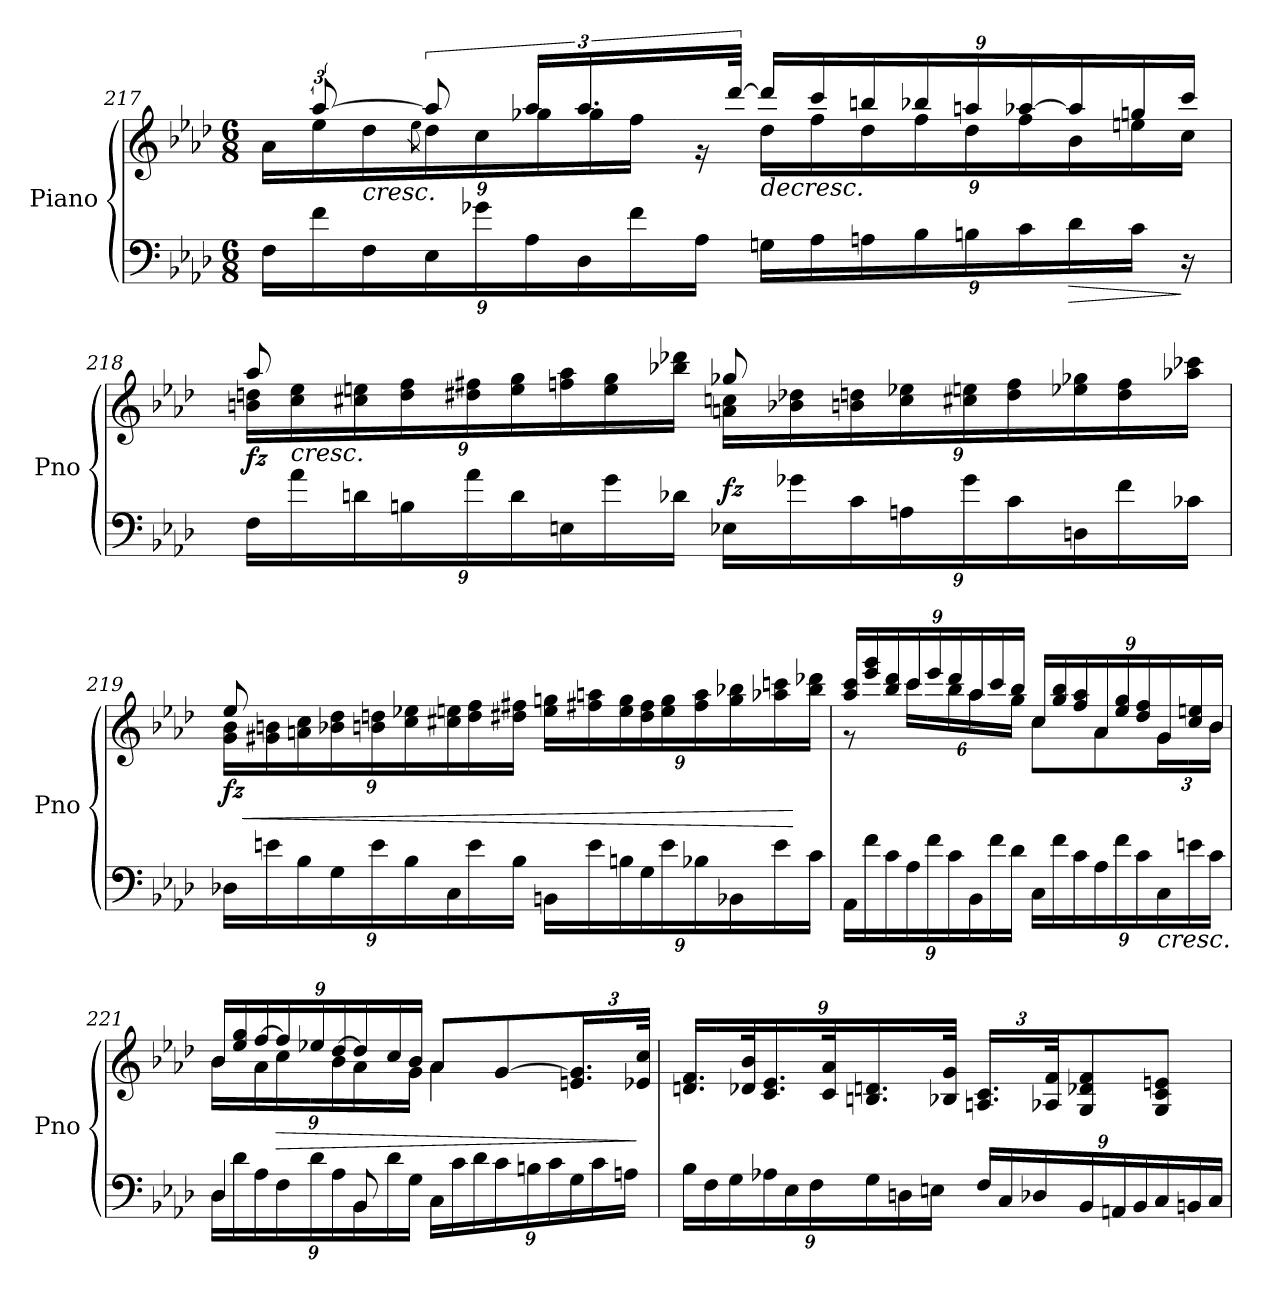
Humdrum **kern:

**kern	**kern	**dynam
*part1	*part1	*part1
*staff2	*staff1	*staff1/2
*I"Piano	*	*
*I'Pno	*	*
!!LO:LB:g=z
*clefF4	*clefG2	*
*k[b-e-a-d-]	*k[b-e-a-d-]	*
*M6/8	*M6/8	*
=217	=217	=217
*	*^	*
*Xbrackettup	*	*Xbrackettup	*
24F\LL	24rddyy	24a-\LL	.
24f\	[12aa-/	24ee-\	.
!	!	!	!LO:HP:b
24F\	.	24dd-\	<
.	.	8qee-\	.
*	*brackettup	*Xbrackettup	*
24E-\	12aa-/]	24dd-\	.
24g-X\	.	24cc\	.
24A-\	24aa-/LL	24gg-X\	.
*	*brackettup	*	*
24D-\	24.aa-/	24gg-\	.
24f\	.	24ff\JJ	.
.	24rddyy	.	.
24A-\JJ	.	24r	.
.	[48ddd-/JJk	.	.
*	*Xbrackettup	*	*
!	!	!	!LO:HP:b
24Gn\LL	24ddd-/LL]	24dd-\LL	>
24A-\	24ccc/	24ff\	.
24An\	24bbn/	24dd-\	.
24B-\	24bb-X/	24ff\	.
24Bn\	24aan/	24dd-\	.
24c\	[24aa-X/	24ff\	[
*brackettup	*	*	*
!	!	!	!LO:HP:b=2
24d-\	24aa-/]	24b-\	>
24c\JJ	24ggn/	24een\	.
24r	24ccc/JJ	24cc\JJ	]
=218	=218	=218	=218
*Xbrackettup	*	*	*
!	!	!	!LO:DY:b
24F\LL	8aa-/	24bn\ 24ddn\LL	fz
!	!	!	!LO:HP:b
24a-\	.	24cc\ 24ee-\	<
24dn\	.	24cc#X\ 24een\	.
24Bn\	4rffyy	24dd\ 24ff\	.
24a-\	.	24dd#X\ 24ff#X\	.
24d\	.	24ee\ 24gg\	.
24En\	.	24ffn\ 24aa-\	.
24g\	.	24ee\ 24gg\	.
24d-X\JJ	.	24bb-X\ 24ddd-X\JJ	]
!	!	!	!LO:DY:a=2
24E-X\LL	8gg-X/	24an\ 24ccn\LL	fz
24g-X\	.	24b-X\ 24dd-X\	.
24c\	.	24bn\ 24ddn\	.
24An\	4rffyy	24cc\ 24ee-X\	.
24g-\	.	24cc#X\ 24een\	.
24c\	.	24dd\ 24ff\	.
24Dn\	.	24ee-X\ 24gg-X\	.
24f\	.	24dd\ 24ff\	.
24c-X\JJ	.	24aa-X\ 24ccc-X\JJ	.
!!LO:LB:g=z	!!
=219	=219	=219	=219
!	!	!	!LO:DY:b
24D-X\LL	24g\ 24b-\LL	8ee-/	fz
!	!	!	!LO:HP:b
24en\	24g#X\ 24bn\	.	<
24B-\	24an\ 24cc\	.	.
24G\	24b-X\ 24dd-\	4.rcccyy	.
24e\	24bn\ 24ddn\	.	.
24B-\	24cc\ 24ee-X\	.	.
24C\	24cc#X\ 24een\	.	.
24e\	24dd\ 24ff\	.	.
24B-\JJ	24dd#X\ 24ff#X\JJ	.	.
24BBn\LL	24ee\ 24ggn\LL	.	.
24e\	24ff#X\ 24aan\	.	.
24Bn\	24ee\ 24gg\	.	.
24G\	24dd#\ 24ff#\	4reeeyy	.
24e\	24ee\ 24gg\	.	.
24B-X\	24ff#\ 24aa\	.	.
24BB-X\	24gg\ 24bb-X\	.	.
24e\	24aa-X\ 24cccn\	.	.
24c\JJ	24bb-\ 24ddd-X\JJ	.	[
=220	=220	=220	=220
24AA-\LL	24aa-/ 24ccc/LL	8r	.
24f\	24eee-/ 24ggg/	.	.
24c\	24bb-/ 24ddd-/	.	.
*	*	*brackettup	*
24A-\	24ccc/	24ccc\LL	.
24f\	24eee-/	24reeeyy	.
24c\	24ddd-/	24bb-\	.
*	*Xbrackettup	*brackettup	*
24BB-\	24aa-/	24aa-\	.
24f\	24ccc/	24rcccyy	.
24d-\JJ	24bb-/JJ	24gg\JJ	.
*	*Xbrackettup	*	*
24C\LL	24cc/LL	8cc\L	.
24f\	24gg/ 24bb-/	.	.
24c\	24ff/ 24aa-/	.	.
24A-\	24a-/	8a-\	.
24f\	24ee-/ 24gg/	.	.
24c\	24dd-/ 24ff/	.	[
!	!	!	!LO:HP:b=2
*	*	*brackettup	*
24C\	24g/	24g\L	<
24en\	24cc/ 24een/	24rddyy	.
24c\JJ	24b-/JJ	24b-\JJ	.
!!LO:LB:g=z	!!
=221	=221	=221	=221
*^	*	*	*
*	*	*Xbrackettup	*brackettup	*
24D-\LL	4D-/	24b-/LL	24b-\LL	.
24d-\	.	24ee-/ 24gg/	24ryy	.
24A-\	.	[24ff/	24a-\	.
*	*	*Xbrackettup	*	*
!	!	!	!	!LO:HP:b
*	*	*	*brackettup	*
24F\	.	24ff/]	24cc\	>
24d-\	.	24ee-X/	24ryy	.
24A-\	.	[24dd-/	24b-\	.
*	*	*Xbrackettup	*brackettup	*
24BB-\	8BB-/	24dd-/]	24a-\	.
24d-\	.	24cc/	24ryy	.
24G\JJ	.	24b-/JJ	24g\JJ	[
24C\LL	4.reyy	8a-/L	4a-\	.
24c\	.	.	.	.
24d-\	.	.	.	.
24c\	.	[8g/	.	.
24Bn\	.	.	.	.
24c\	.	.	.	.
24G\	.	24.en/ 24.g/]L	8rcyy	.
24c\	.	.	.	.
.	.	24ryy	.	.
24An\JJ	.	.	.	.
.	.	48e-X/ 48cc/JJk	.	]
*v	*v	*	*	*
*	*v	*v	*
=222	=222	=222
24B-\LL	24.dn/ 24.f/LL	.
24F\	.	.
.	24ryy	.
24G\	.	.
.	48d-X/ 48b-/K	.
24A-X\	24.c/ 24.e-/	.
24E-\	.	.
.	24ryy	.
24F\	.	.
.	48c/ 48a-/K	.
24G\	24.Bn/ 24.dn/	.
24Dn\	.	.
.	24ryy	.
24En\JJ	.	.
.	48B-X/ 48g/JJk	.
24F/LL	24.An/ 24.c/LL	.
24C/	.	.
.	24ryy	.
24D-X/	.	.
.	48A-X/ 48f/JK	.
24BB-/	8G/ 8d-X/ 8f/	.
24AAn/	.	.
24BB-/	.	.
24C/	8G/ 8c/ 8en/J	.
24BBn/	.	.
24C/JJ	.	.
=	=	=
*-	*-	*-
